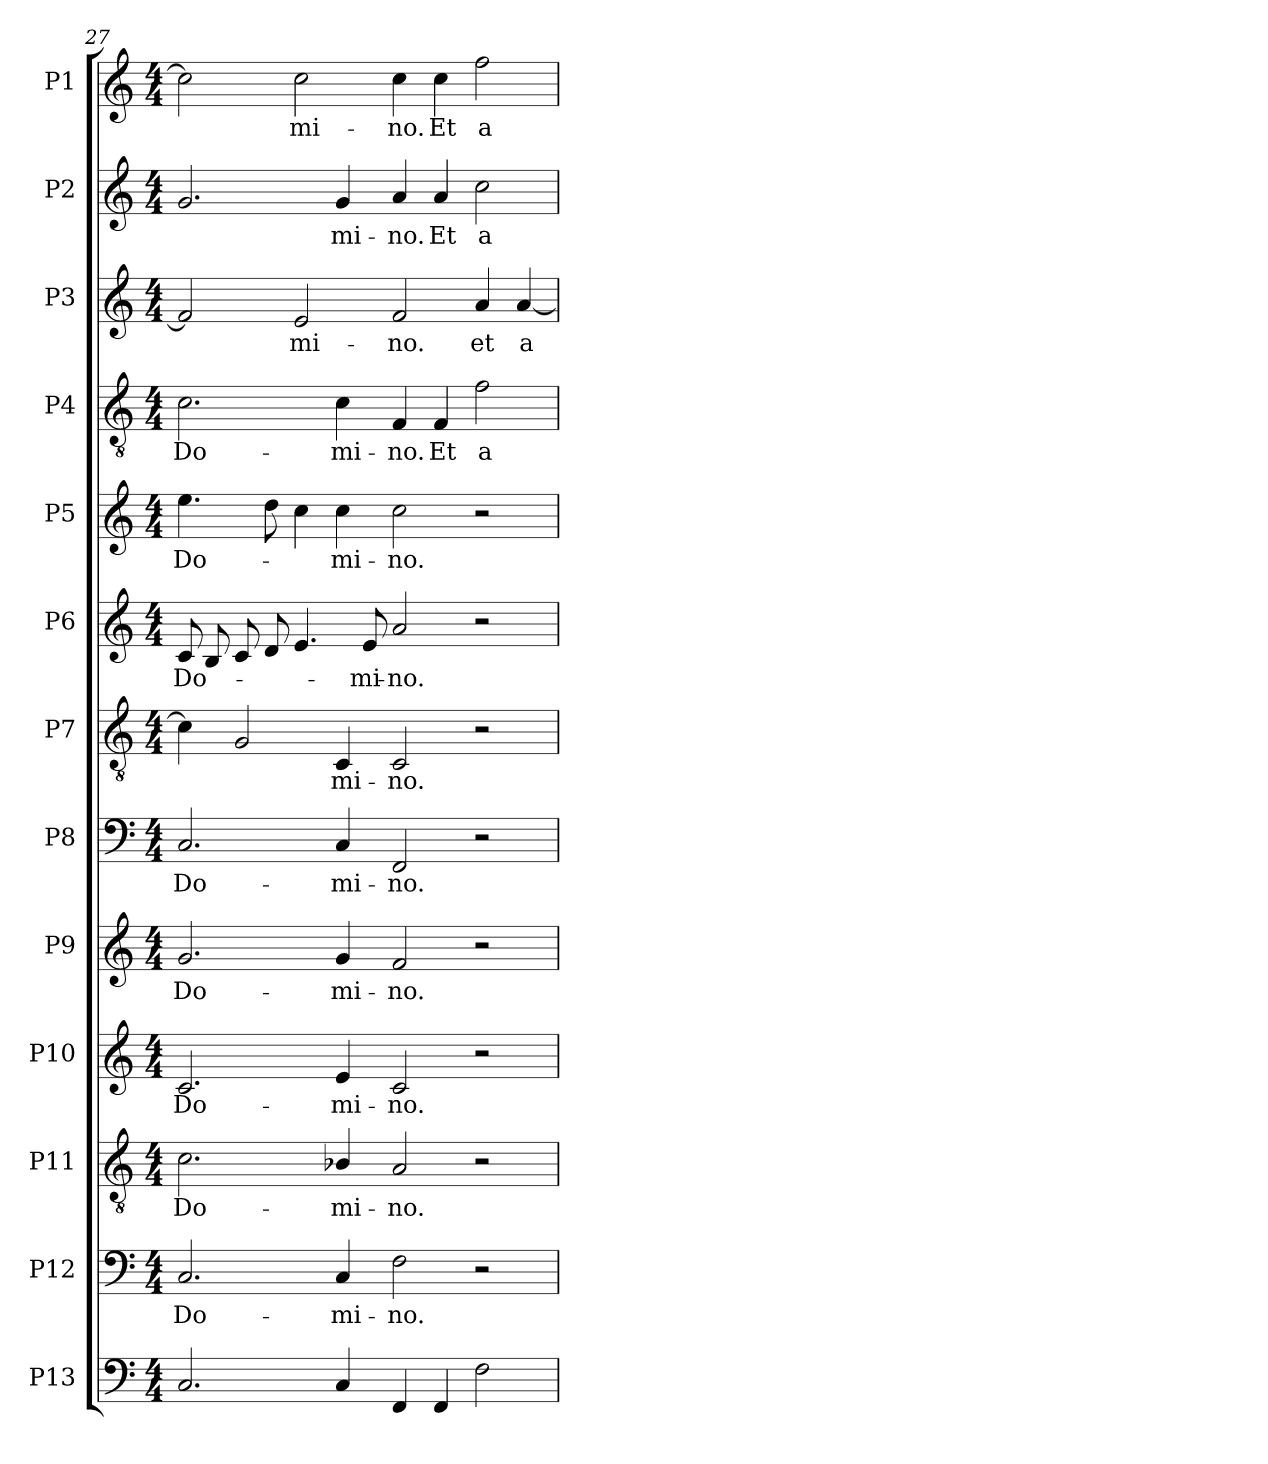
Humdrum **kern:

**kern	**kern	**text	**kern	**text	**kern	**text	**kern	**text	**kern	**text	**kern	**text	**kern	**text	**kern	**text	**kern	**text	**kern	**text	**kern	**text	**kern	**text
*part13	*part12	*part12	*part11	*part11	*part10	*part10	*part9	*part9	*part8	*part8	*part7	*part7	*part6	*part6	*part5	*part5	*part4	*part4	*part3	*part3	*part2	*part2	*part1	*part1
*staff13	*staff12	*staff12	*staff11	*staff11	*staff10	*staff10	*staff9	*staff9	*staff8	*staff8	*staff7	*staff7	*staff6	*staff6	*staff5	*staff5	*staff4	*staff4	*staff3	*staff3	*staff2	*staff2	*staff1	*staff1
*I"P13	*I"P12	*	*I"P11	*	*I"P10	*	*I"P9	*	*I"P8	*	*I"P7	*	*I"P6	*	*I"P5	*	*I"P4	*	*I"P3	*	*I"P2	*	*I"P1	*
!!LO:PB:g=z
*clefF4	*clefF4	*	*clefGv2	*	*clefG2	*	*clefG2	*	*clefF4	*	*clefGv2	*	*clefG2	*	*clefG2	*	*clefGv2	*	*clefG2	*	*clefG2	*	*clefG2	*
*	*	*	*ITrd7c12	*	*	*	*	*	*	*	*ITrd7c12	*	*	*	*	*	*ITrd7c12	*	*	*	*	*	*	*
*k[]	*k[]	*	*k[]	*	*k[]	*	*k[]	*	*k[]	*	*k[]	*	*k[]	*	*k[]	*	*k[]	*	*k[]	*	*k[]	*	*k[]	*
*C:	*C:	*	*C:	*	*C:	*	*C:	*	*C:	*	*C:	*	*C:	*	*C:	*	*C:	*	*C:	*	*C:	*	*C:	*
*M4/4	*M4/4	*	*M4/4	*	*M4/4	*	*M4/4	*	*M4/4	*	*M4/4	*	*M4/4	*	*M4/4	*	*M4/4	*	*M4/4	*	*M4/4	*	*M4/4	*
=27	=27	=27	=27	=27	=27	=27	=27	=27	=27	=27	=27	=27	=27	=27	=27	=27	=27	=27	=27	=27	=27	=27	=27	=27
!	!	!LO:LY:b:color=#000000	!	!	!	!	!	!	!	!	!	!	!	!	!	!	!	!	!	!	!	!	!	!
!	!	!	!	!LO:LY:b:color=#000000	!	!	!	!	!	!	!	!	!	!	!	!	!	!	!	!	!	!	!	!
!	!	!	!	!	!	!LO:LY:b:color=#000000	!	!	!	!	!	!	!	!	!	!	!	!	!	!	!	!	!	!
!	!	!	!	!	!	!	!	!LO:LY:b:color=#000000	!	!	!	!	!	!	!	!	!	!	!	!	!	!	!	!
!	!	!	!	!	!	!	!	!	!	!LO:LY:b:color=#000000	!	!	!	!	!	!	!	!	!	!	!	!	!	!
!	!	!	!	!	!	!	!	!	!	!	!	!	!	!LO:LY:b:color=#000000	!	!	!	!	!	!	!	!	!	!
!	!	!	!	!	!	!	!	!	!	!	!	!	!	!	!	!LO:LY:b:color=#000000	!	!	!	!	!	!	!	!
!	!	!	!	!	!	!	!	!	!	!	!	!	!	!	!	!	!	!LO:LY:b:color=#000000	!	!	!	!	!	!
2.Ci/	2.Ci/	Do-	2.Ci\	Do-	2.ci/	Do-	2.gi/	Do-	2.Ci/	Do-	4Ci\]	.	8ci/	Do-	4.eei\	Do-	2.Ci\	Do-	2fi/]	.	2.gi/	.	2cci\]	.
.	.	.	.	.	.	.	.	.	.	.	.	.	8Bi/	.	.	.	.	.	.	.	.	.	.	.
.	.	.	.	.	.	.	.	.	.	.	2GGi/	.	8ci/	.	.	.	.	.	.	.	.	.	.	.
.	.	.	.	.	.	.	.	.	.	.	.	.	8di/	.	8ddi\	.	.	.	.	.	.	.	.	.
!	!	!	!	!	!	!	!	!	!	!	!	!	!	!	!	!	!	!	!	!LO:LY:b:color=#000000	!	!	!	!
!	!	!	!	!	!	!	!	!	!	!	!	!	!	!	!	!	!	!	!	!	!	!	!	!LO:LY:b:color=#000000
.	.	.	.	.	.	.	.	.	.	.	.	.	4.ei/	.	4cci\	.	.	.	2ei/	-mi-	.	.	2cci\	-mi-
!	!	!LO:LY:b:color=#000000	!	!	!	!	!	!	!	!	!	!	!	!	!	!	!	!	!	!	!	!	!	!
!	!	!	!	!LO:LY:b:color=#000000	!	!	!	!	!	!	!	!	!	!	!	!	!	!	!	!	!	!	!	!
!	!	!	!	!	!	!LO:LY:b:color=#000000	!	!	!	!	!	!	!	!	!	!	!	!	!	!	!	!	!	!
!	!	!	!	!	!	!	!	!LO:LY:b:color=#000000	!	!	!	!	!	!	!	!	!	!	!	!	!	!	!	!
!	!	!	!	!	!	!	!	!	!	!LO:LY:b:color=#000000	!	!	!	!	!	!	!	!	!	!	!	!	!	!
!	!	!	!	!	!	!	!	!	!	!	!	!LO:LY:b:color=#000000	!	!	!	!	!	!	!	!	!	!	!	!
!	!	!	!	!	!	!	!	!	!	!	!	!	!	!	!	!LO:LY:b:color=#000000	!	!	!	!	!	!	!	!
!	!	!	!	!	!	!	!	!	!	!	!	!	!	!	!	!	!	!LO:LY:b:color=#000000	!	!	!	!	!	!
!	!	!	!	!	!	!	!	!	!	!	!	!	!	!	!	!	!	!	!	!	!	!LO:LY:b:color=#000000	!	!
4Ci/	4Ci/	-mi-	4BB-Xi/	-mi-	4ei/	-mi-	4gi/	-mi-	4Ci/	-mi-	4CCi/	-mi-	.	.	4cci\	-mi-	4Ci\	-mi-	.	.	4gi/	-mi-	.	.
!	!	!	!	!	!	!	!	!	!	!	!	!	!	!LO:LY:b:color=#000000	!	!	!	!	!	!	!	!	!	!
.	.	.	.	.	.	.	.	.	.	.	.	.	8ei/	-mi-	.	.	.	.	.	.	.	.	.	.
!	!	!LO:LY:b:color=#000000	!	!	!	!	!	!	!	!	!	!	!	!	!	!	!	!	!	!	!	!	!	!
!	!	!	!	!LO:LY:b:color=#000000	!	!	!	!	!	!	!	!	!	!	!	!	!	!	!	!	!	!	!	!
!	!	!	!	!	!	!LO:LY:b:color=#000000	!	!	!	!	!	!	!	!	!	!	!	!	!	!	!	!	!	!
!	!	!	!	!	!	!	!	!LO:LY:b:color=#000000	!	!	!	!	!	!	!	!	!	!	!	!	!	!	!	!
!	!	!	!	!	!	!	!	!	!	!LO:LY:b:color=#000000	!	!	!	!	!	!	!	!	!	!	!	!	!	!
!	!	!	!	!	!	!	!	!	!	!	!	!LO:LY:b:color=#000000	!	!	!	!	!	!	!	!	!	!	!	!
!	!	!	!	!	!	!	!	!	!	!	!	!	!	!LO:LY:b:color=#000000	!	!	!	!	!	!	!	!	!	!
!	!	!	!	!	!	!	!	!	!	!	!	!	!	!	!	!LO:LY:b:color=#000000	!	!	!	!	!	!	!	!
!	!	!	!	!	!	!	!	!	!	!	!	!	!	!	!	!	!	!LO:LY:b:color=#000000	!	!	!	!	!	!
!	!	!	!	!	!	!	!	!	!	!	!	!	!	!	!	!	!	!	!	!LO:LY:b:color=#000000	!	!	!	!
!	!	!	!	!	!	!	!	!	!	!	!	!	!	!	!	!	!	!	!	!	!	!LO:LY:b:color=#000000	!	!
!	!	!	!	!	!	!	!	!	!	!	!	!	!	!	!	!	!	!	!	!	!	!	!	!LO:LY:b:color=#000000
4FFi/	2Fi\	-no.	2AAi/	-no.	2ci/	-no.	2fi/	-no.	2FFi/	-no.	2CCi/	-no.	2ai/	-no.	2cci\	-no.	4FFi/	-no.	2fi/	-no.	4ai/	-no.	4cci\	-no.
!	!	!	!	!	!	!	!	!	!	!	!	!	!	!	!	!	!	!LO:LY:b:color=#000000	!	!	!	!	!	!
!	!	!	!	!	!	!	!	!	!	!	!	!	!	!	!	!	!	!	!	!	!	!LO:LY:b:color=#000000	!	!
!	!	!	!	!	!	!	!	!	!	!	!	!	!	!	!	!	!	!	!	!	!	!	!	!LO:LY:b:color=#000000
4FFi/	.	.	.	.	.	.	.	.	.	.	.	.	.	.	.	.	4FFi/	Et	.	.	4ai/	Et	4cci\	Et
!	!	!	!	!	!	!	!	!	!	!	!	!	!	!	!	!	!	!LO:LY:b:color=#000000	!	!	!	!	!	!
!	!	!	!	!	!	!	!	!	!	!	!	!	!	!	!	!	!	!	!	!LO:LY:b:color=#000000	!	!	!	!
!	!	!	!	!	!	!	!	!	!	!	!	!	!	!	!	!	!	!	!	!	!	!LO:LY:b:color=#000000	!	!
!	!	!	!	!	!	!	!	!	!	!	!	!	!	!	!	!	!	!	!	!	!	!	!	!LO:LY:b:color=#000000
2Fi\	2r	.	2r	.	2r	.	2r	.	2r	.	2r	.	2r	.	2r	.	2Fi\	a-	4ai/	et	2cci\	a-	2ffi\	a-
!	!	!	!	!	!	!	!	!	!	!	!	!	!	!	!	!	!	!	!	!LO:LY:b:color=#000000	!	!	!	!
.	.	.	.	.	.	.	.	.	.	.	.	.	.	.	.	.	.	.	[4ai/	a-	.	.	.	.
=	=	=	=	=	=	=	=	=	=	=	=	=	=	=	=	=	=	=	=	=	=	=	=	=
*-	*-	*-	*-	*-	*-	*-	*-	*-	*-	*-	*-	*-	*-	*-	*-	*-	*-	*-	*-	*-	*-	*-	*-	*-
